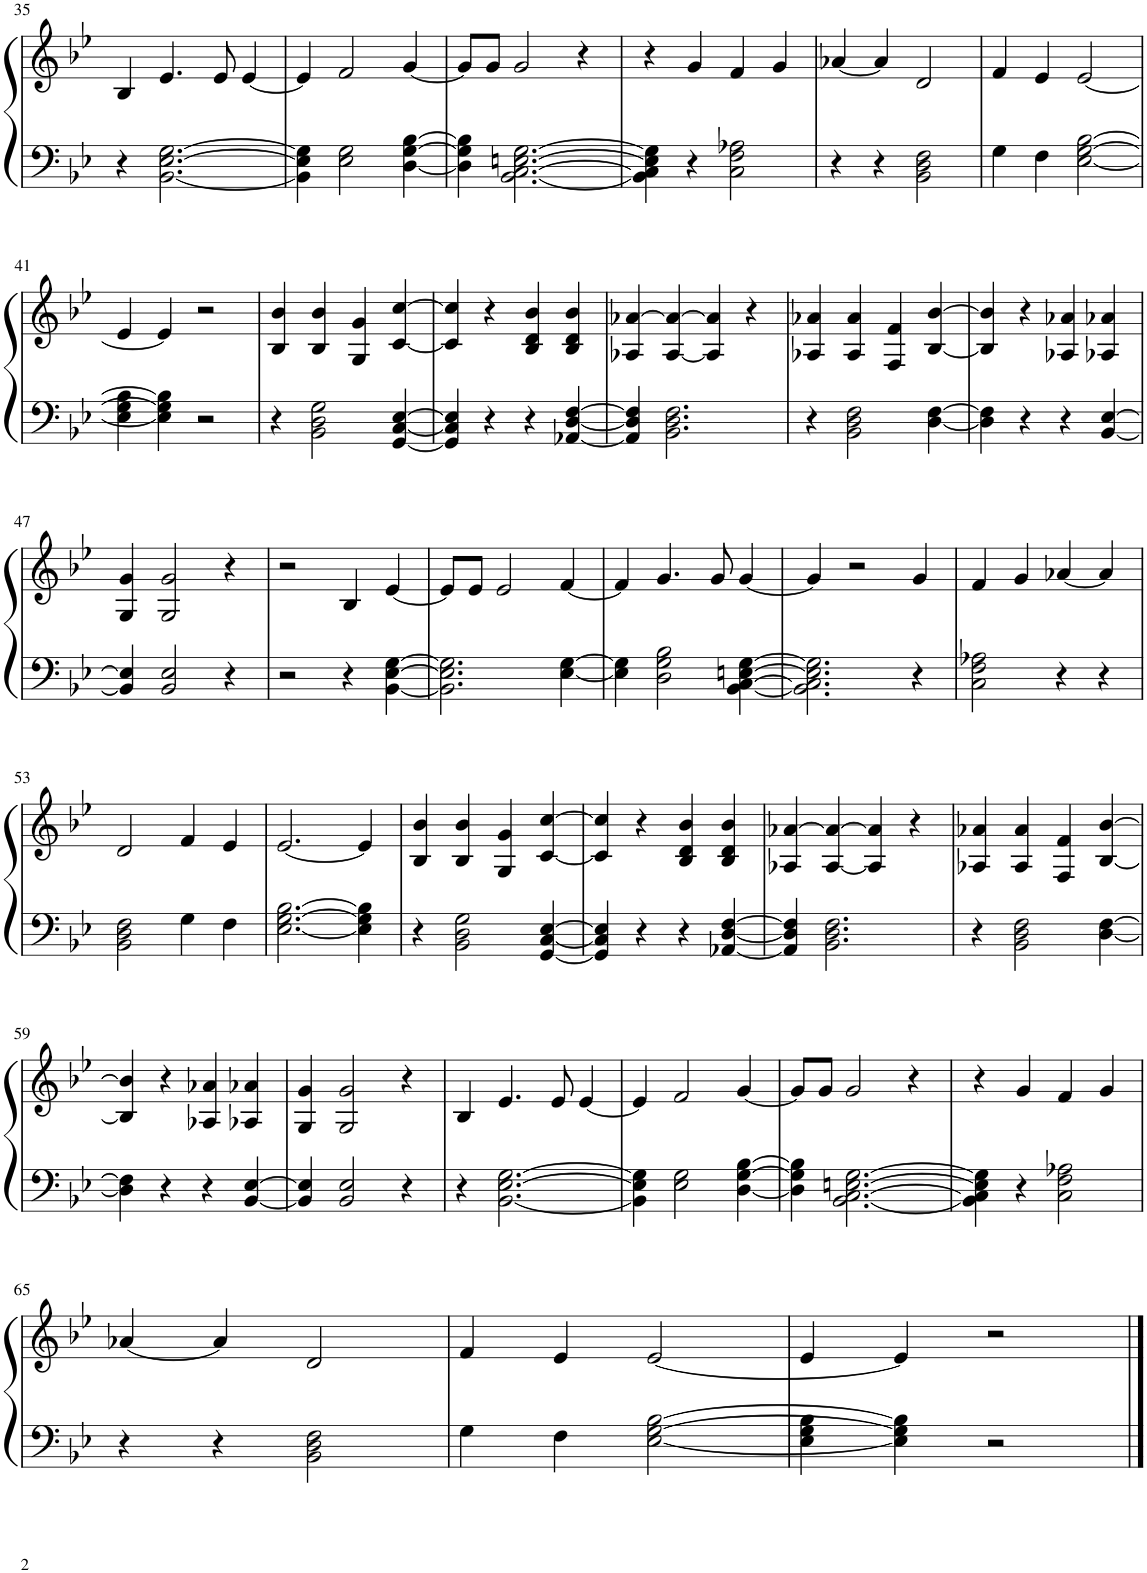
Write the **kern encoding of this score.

**kern	**kern
*part1	*part1
*staff2	*staff1
*I"Piano	*
*I'Pno.	*
!!LO:PB:g=z
*clefF4	*clefG2
*k[b-e-]	*k[b-e-]
*M4/4	*M4/4
=35	=35
4r	4B-/
[2.BB-\ [2.E-\ [2.G\	4.e-/
.	8e-/
.	[4e-/
=36	=36
4BB-\] 4E-\] 4G\]	4e-/]
2E-\ 2G\	2f/
[4D\ [4G\ [4B-\	[4g/
=37	=37
4D\] 4G\] 4B-\]	8g/L]
.	8g/J
[2.BB-\ [2.C\ [2.En\ [2.G\	2g/
.	4r
=38	=38
4BB-\] 4C\] 4E\] 4G\]	4r
4r	4g/
2C\ 2F\ 2A-X\	4f/
.	4g/
=39	=39
4r	[4a-X/
4r	4a-/]
2BB-\ 2D\ 2F\	2d/
=40	=40
4G\	4f/
4F\	4e-/
[2E-\ [2G\ [2B-\	[2e-/
!!LO:LB:g=z
=41	=41
4E-\ 4G\ 4B-\	4e-/
4E-\] 4G\] 4B-\]	4e-/]
2r	2r
=42	=42
4r	4B-/ 4b-/
2BB-\ 2D\ 2G\	4B-/ 4b-/
.	4G/ 4g/
[4GG/ [4C/ [4E-/	[4c/ [4cc/
=43	=43
4GG/] 4C/] 4E-/]	4c/] 4cc/]
4r	4r
4r	4B-/ 4d/ 4b-/
[4AA-X/ [4D/ [4F/	4B-/ 4d/ 4b-/
=44	=44
4AA-/] 4D/] 4F/]	4A-X/ [4a-X/
2.BB-\ 2.D\ 2.F\	[4A-/ 4a-/_
.	4A-/] 4a-/]
.	4r
=45	=45
4r	4A-X/ 4a-X/
2BB-\ 2D\ 2F\	4A-/ 4a-/
.	4F/ 4f/
[4D\ [4F\	[4B-/ [4b-/
=46	=46
4D\] 4F\]	4B-/] 4b-/]
4r	4r
4r	4A-X/ 4a-X/
[4BB-/ [4E-/	4A-X/ 4a-X/
!!LO:LB:g=z
=47	=47
4BB-/] 4E-/]	4G/ 4g/
2BB-/ 2E-/	2G/ 2g/
4r	4r
=48	=48
2r	2r
4r	4B-/
[4BB-\ [4E-\ [4G\	[4e-/
=49	=49
2.BB-\] 2.E-\] 2.G\]	8e-/L]
.	8e-/J
.	2e-/
[4E-\ [4G\	[4f/
=50	=50
4E-\] 4G\]	4f/]
2D\ 2G\ 2B-\	4.g/
.	8g/
[4BB-\ [4C\ [4En\ [4G\	[4g/
=51	=51
2.BB-\] 2.C\] 2.E\] 2.G\]	4g/]
.	2r
4r	4g/
=52	=52
2C\ 2F\ 2A-X\	4f/
.	4g/
4r	[4a-X/
4r	4a-/]
!!LO:LB:g=z
=53	=53
2BB-\ 2D\ 2F\	2d/
4G\	4f/
4F\	4e-/
=54	=54
[2.E-\ [2.G\ [2.B-\	[2.e-/
4E-\] 4G\] 4B-\]	4e-/]
=55	=55
4r	4B-/ 4b-/
2BB-\ 2D\ 2G\	4B-/ 4b-/
.	4G/ 4g/
[4GG/ [4C/ [4E-/	[4c/ [4cc/
=56	=56
4GG/] 4C/] 4E-/]	4c/] 4cc/]
4r	4r
4r	4B-/ 4d/ 4b-/
[4AA-X/ [4D/ [4F/	4B-/ 4d/ 4b-/
=57	=57
4AA-/] 4D/] 4F/]	4A-X/ [4a-X/
2.BB-\ 2.D\ 2.F\	[4A-/ 4a-/_
.	4A-/] 4a-/]
.	4r
=58	=58
4r	4A-X/ 4a-X/
2BB-\ 2D\ 2F\	4A-/ 4a-/
.	4F/ 4f/
[4D\ [4F\	[4B-/ [4b-/
!!LO:LB:g=z
=59	=59
4D\] 4F\]	4B-/] 4b-/]
4r	4r
4r	4A-X/ 4a-X/
[4BB-/ [4E-/	4A-X/ 4a-X/
=60	=60
4BB-/] 4E-/]	4G/ 4g/
2BB-/ 2E-/	2G/ 2g/
4r	4r
=61	=61
4r	4B-/
[2.BB-\ [2.E-\ [2.G\	4.e-/
.	8e-/
.	[4e-/
=62	=62
4BB-\] 4E-\] 4G\]	4e-/]
2E-\ 2G\	2f/
[4D\ [4G\ [4B-\	[4g/
=63	=63
4D\] 4G\] 4B-\]	8g/L]
.	8g/J
[2.BB-\ [2.C\ [2.En\ [2.G\	2g/
.	4r
=64	=64
4BB-\] 4C\] 4E\] 4G\]	4r
4r	4g/
2C\ 2F\ 2A-X\	4f/
.	4g/
!!LO:LB:g=z
=65	=65
4r	[4a-X/
4r	4a-/]
2BB-\ 2D\ 2F\	2d/
=66	=66
4G\	4f/
4F\	4e-/
[2E-\ [2G\ [2B-\	[2e-/
=67	=67
4E-\ 4G\ 4B-\	4e-/
4E-\] 4G\] 4B-\]	4e-/]
2r	2r
==	==
*-	*-
